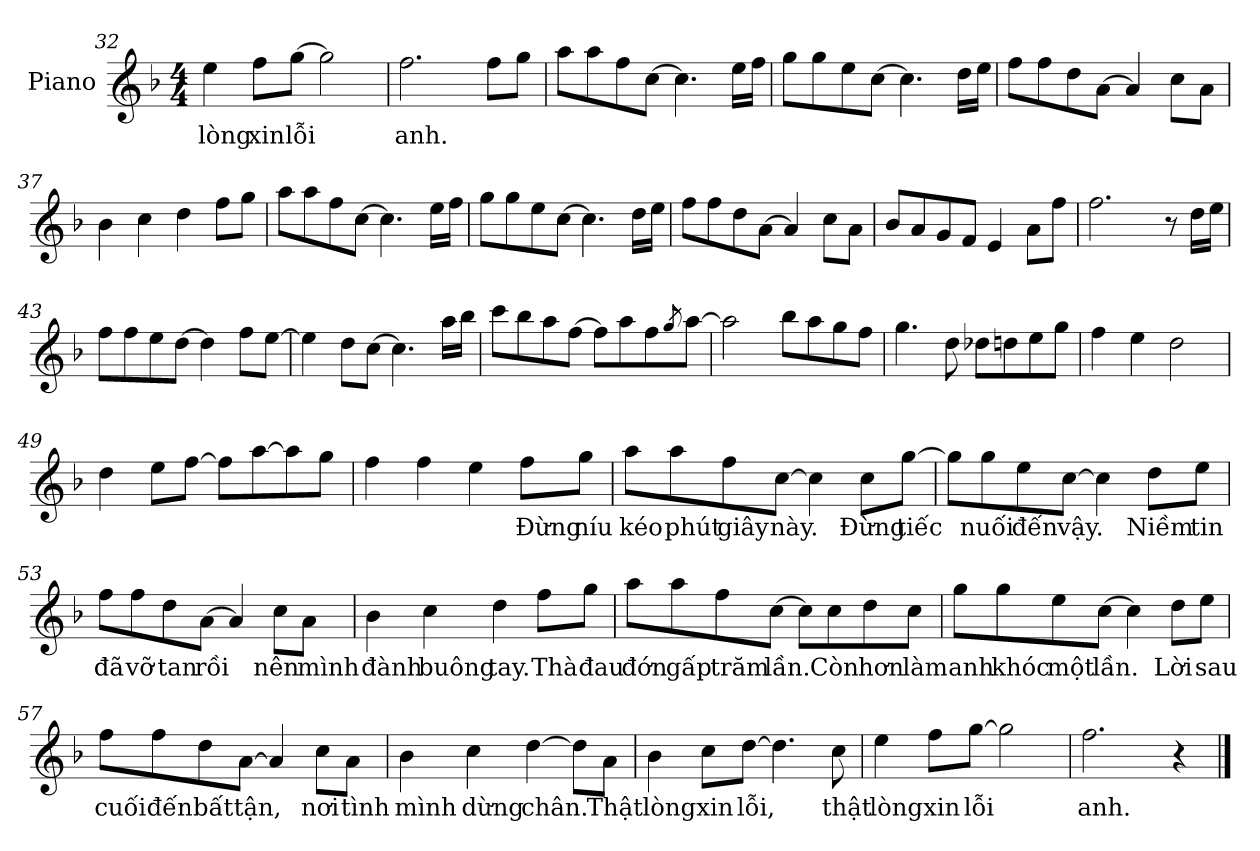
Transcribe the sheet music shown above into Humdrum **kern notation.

**kern	**text
*part1	*part1
*staff1	*staff1
*I"Piano	*
*I'Pno.	*
*clefG2	*
*k[b-]	*
*M4/4	*
=32	=32
!	!LO:LY:b
4ee\	lòng
!	!LO:LY:b
8ff\L	xin
!	!LO:LY:b
[8gg\J	lỗi
2gg\]	.
!!LO:LB:g=z
=33	=33
!	!LO:LY:b
2.ff\	anh.
8ff\L	.
8gg\J	.
=34	=34
8aa\L	.
8aa\	.
8ff\	.
[8cc\J	.
4.cc\]	.
16ee\LL	.
16ff\JJ	.
=35	=35
8gg\L	.
8gg\	.
8ee\	.
[8cc\J	.
4.cc\]	.
16dd\LL	.
16ee\JJ	.
=36	=36
8ff\L	.
8ff\	.
8dd\	.
[8a\J	.
4a/]	.
8cc\L	.
8a\J	.
=37	=37
4b-\	.
4cc\	.
4dd\	.
8ff\L	.
8gg\J	.
!!LO:LB:g=z
=38	=38
8aa\L	.
8aa\	.
8ff\	.
[8cc\J	.
4.cc\]	.
16ee\LL	.
16ff\JJ	.
=39	=39
8gg\L	.
8gg\	.
8ee\	.
[8cc\J	.
4.cc\]	.
16dd\LL	.
16ee\JJ	.
=40	=40
8ff\L	.
8ff\	.
8dd\	.
[8a\J	.
4a/]	.
8cc\L	.
8a\J	.
=41	=41
8b-/L	.
8a/	.
8g/	.
8f/J	.
4e/	.
8a\L	.
8ff\J	.
!!LO:PB:g=z
=42	=42
2.ff\	.
8r	.
16dd\LL	.
16ee\JJ	.
=43	=43
8ff\L	.
8ff\	.
8ee\	.
[8dd\J	.
4dd\]	.
8ff\L	.
[8ee\J	.
=44	=44
4ee\]	.
8dd\L	.
[8cc\J	.
4.cc\]	.
16aa\LL	.
16bb-\JJ	.
=45	=45
8ccc\L	.
8bb-\	.
8aa\	.
[8ff\J	.
8ff\L]	.
8aa\	.
8ff\	.
8qgg/	.
[8aa\J	.
=46	=46
2aa\]	.
8bb-\L	.
8aa\	.
8gg\	.
8ff\J	.
!!LO:LB:g=z
=47	=47
4.gg\	.
8dd\	.
8dd-X\L	.
8ddn\	.
8ee\	.
8gg\J	.
=48	=48
4ff\	.
4ee\	.
2dd\	.
=49	=49
4dd\	.
8ee\L	.
[8ff\J	.
8ff\L]	.
[8aa\	.
8aa\]	.
8gg\J	.
=50	=50
4ff\	.
4ff\	.
4ee\	.
!	!LO:LY:b
8ff\L	Đừng
!	!LO:LY:b
8gg\J	níu
!!LO:LB:g=z
=51	=51
!	!LO:LY:b
8aa\L	kéo
!	!LO:LY:b
8aa\	phút
!	!LO:LY:b
8ff\	giây
!	!LO:LY:b
[8cc\J	này.
4cc\]	.
!	!LO:LY:b
8cc\L	Đừng
!	!LO:LY:b
[8gg\J	tiếc
=52	=52
8gg\L]	.
!	!LO:LY:b
8gg\	nuối
!	!LO:LY:b
8ee\	đến
!	!LO:LY:b
[8cc\J	vậy.
4cc\]	.
!	!LO:LY:b
8dd\L	Niềm
!	!LO:LY:b
8ee\J	tin
!!LO:LB:g=z
=53	=53
!	!LO:LY:b
8ff\L	đã
!	!LO:LY:b
8ff\	vỡ
!	!LO:LY:b
8dd\	tan
!	!LO:LY:b
[8a\J	rồi
4a/]	.
!	!LO:LY:b
8cc\L	nên
!	!LO:LY:b
8a\J	mình
=54	=54
!	!LO:LY:b
4b-\	đành
!	!LO:LY:b
4cc\	buông
!	!LO:LY:b
4dd\	tay.
!	!LO:LY:b
8ff\L	Thà
!	!LO:LY:b
8gg\J	đau
!!LO:LB:g=z
=55	=55
!	!LO:LY:b
8aa\L	đớn
!	!LO:LY:b
8aa\	gấp
!	!LO:LY:b
8ff\	trăm
!	!LO:LY:b
[8cc\J	lần.
8cc\L]	.
!	!LO:LY:b
8cc\	Còn
!	!LO:LY:b
8dd\	hơn
!	!LO:LY:b
8cc\J	làm
=56	=56
!	!LO:LY:b
8gg\L	anh
!	!LO:LY:b
8gg\	khóc
!	!LO:LY:b
8ee\	một
!	!LO:LY:b
[8cc\J	lần.
4cc\]	.
!	!LO:LY:b
8dd\L	Lời
!	!LO:LY:b
8ee\J	sau
!!LO:LB:g=z
=57	=57
!	!LO:LY:b
8ff\L	cuối
!	!LO:LY:b
8ff\	đến
!	!LO:LY:b
8dd\	bất
!	!LO:LY:b
[8a\J	tận,
4a/]	.
!	!LO:LY:b
8cc\L	nơi
!	!LO:LY:b
8a\J	tình
=58	=58
!	!LO:LY:b
4b-\	mình
!	!LO:LY:b
4cc\	dừng
!	!LO:LY:b
[4dd\	chân.
8dd\L]	.
!	!LO:LY:b
8a\J	Thật
!!LO:LB:g=z
=59	=59
!	!LO:LY:b
4b-\	lòng
!	!LO:LY:b
8cc\L	xin
!	!LO:LY:b
[8dd\J	lỗi,
4.dd\]	.
!	!LO:LY:b
8cc\	thật
=60	=60
!	!LO:LY:b
4ee\	lòng
!	!LO:LY:b
8ff\L	xin
!	!LO:LY:b
[8gg\J	lỗi
2gg\]	.
=61	=61
!	!LO:LY:b
2.ff\	anh.
4r	.
==	==
*-	*-
